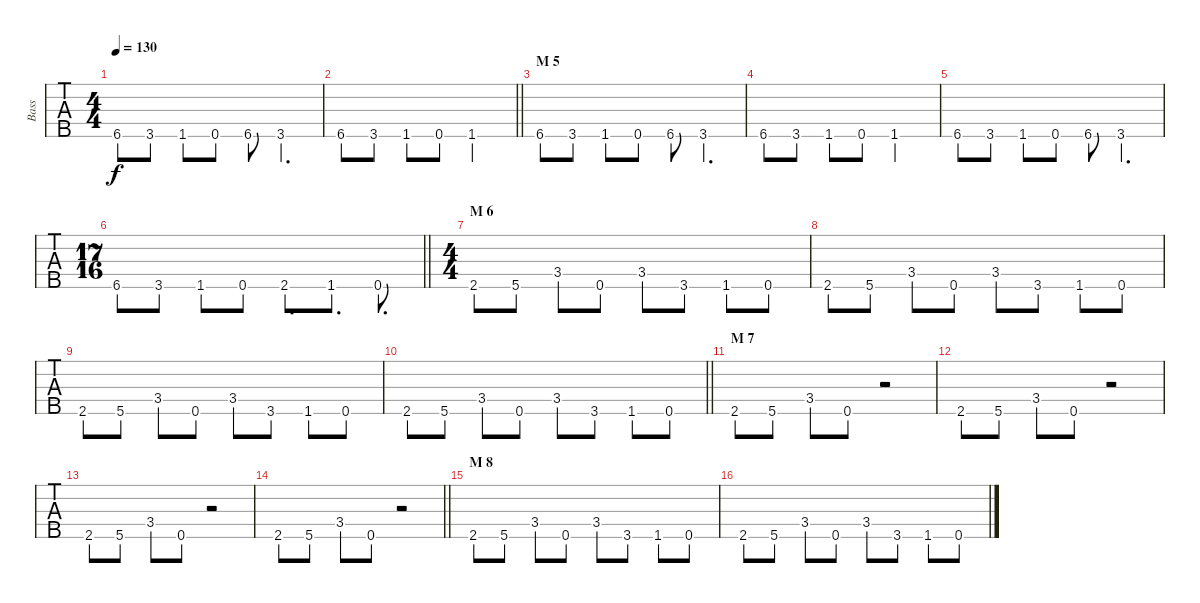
\track ("Bass" "Bass") {instrument electricbasspick}
\staff {tabs}
\tuning (F2 C2 G1 D1 A0) {hide}
\ts (4 4)
\tempo 130
\clef f4
\ks c
6.5.8{dy f} 3.5.8 1.5.8 0.5.8 6.5.8 3.5.4{d} |
\barLineRight lightlight
6.5.8 3.5.8 1.5.8 0.5.8 1.5.2 |
\section ("" "M 5")
6.5.8 3.5.8 1.5.8 0.5.8 6.5.8 3.5.4{d} |
6.5.8 3.5.8 1.5.8 0.5.8 1.5.2 |
6.5.8 3.5.8 1.5.8 0.5.8 6.5.8 3.5.4{d} |
\ts (17 16)
\barLineRight lightlight
6.5.8 3.5.8 1.5.8 0.5.8 2.5.8{d} 1.5.8{d} 0.5.8{d} |
\ts (4 4)
\section ("" "M 6")
2.5.8 5.5.8 3.4.8 0.5.8 3.4.8 3.5.8 1.5.8 0.5.8 |
2.5.8 5.5.8 3.4.8 0.5.8 3.4.8 3.5.8 1.5.8 0.5.8 |
2.5.8 5.5.8 3.4.8 0.5.8 3.4.8 3.5.8 1.5.8 0.5.8 |
\barLineRight lightlight
2.5.8 5.5.8 3.4.8 0.5.8 3.4.8 3.5.8 1.5.8 0.5.8 |
\section ("" "M 7")
2.5.8 5.5.8 3.4.8 0.5.8 r.2 |
2.5.8 5.5.8 3.4.8 0.5.8 r.2 |
2.5.8 5.5.8 3.4.8 0.5.8 r.2 |
\barLineRight lightlight
2.5.8 5.5.8 3.4.8 0.5.8 r.2 |
\section ("" "M 8")
2.5.8 5.5.8 3.4.8 0.5.8 3.4.8 3.5.8 1.5.8 0.5.8 |
2.5.8 5.5.8 3.4.8 0.5.8 3.4.8 3.5.8 1.5.8 0.5.8
